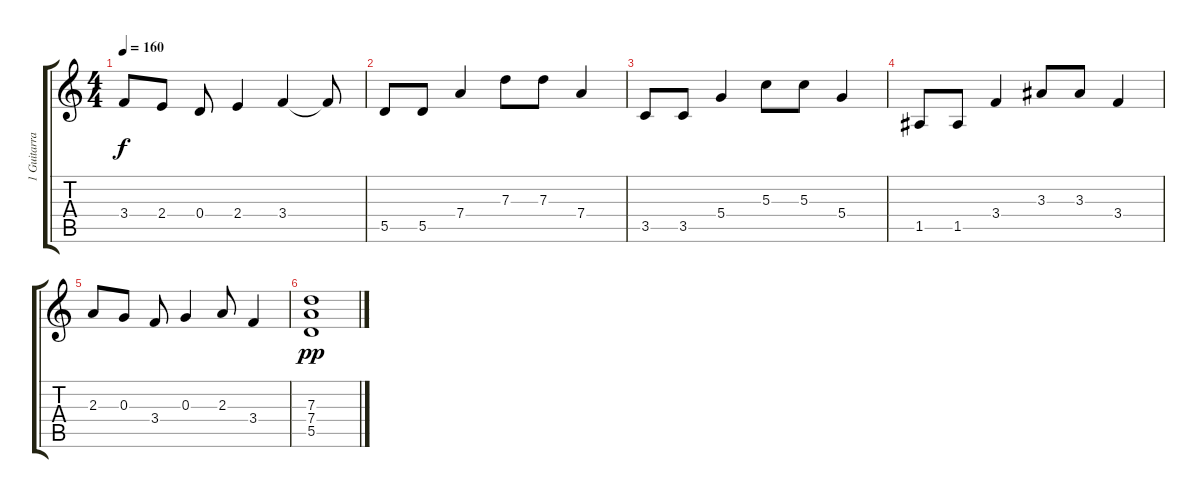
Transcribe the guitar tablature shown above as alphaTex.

\track ("1 Guitarra" "1 Guitarra") {instrument overdrivenguitar}
\staff {score tabs}
\tuning (E4 B3 G3 D3 A2 E2) {hide}
\ts (4 4)
\tempo 160
\clef g2
\ks c
3.4.8{dy f} 2.4.8 0.4.8 2.4.4 3.4.4 3.4{t}.8 |
5.5.8 5.5.8 7.4.4 7.3.8 7.3.8 7.4.4 |
3.5.8 3.5.8 5.4.4 5.3.8 5.3.8 5.4.4 |
1.5.8 1.5.8 3.4.4 3.3.8 3.3.8 3.4.4 |
2.3.8 0.3.8 3.4.8 0.3.4 2.3.8 3.4.4 |
(7.3 7.4 5.5).1{dy pp}
